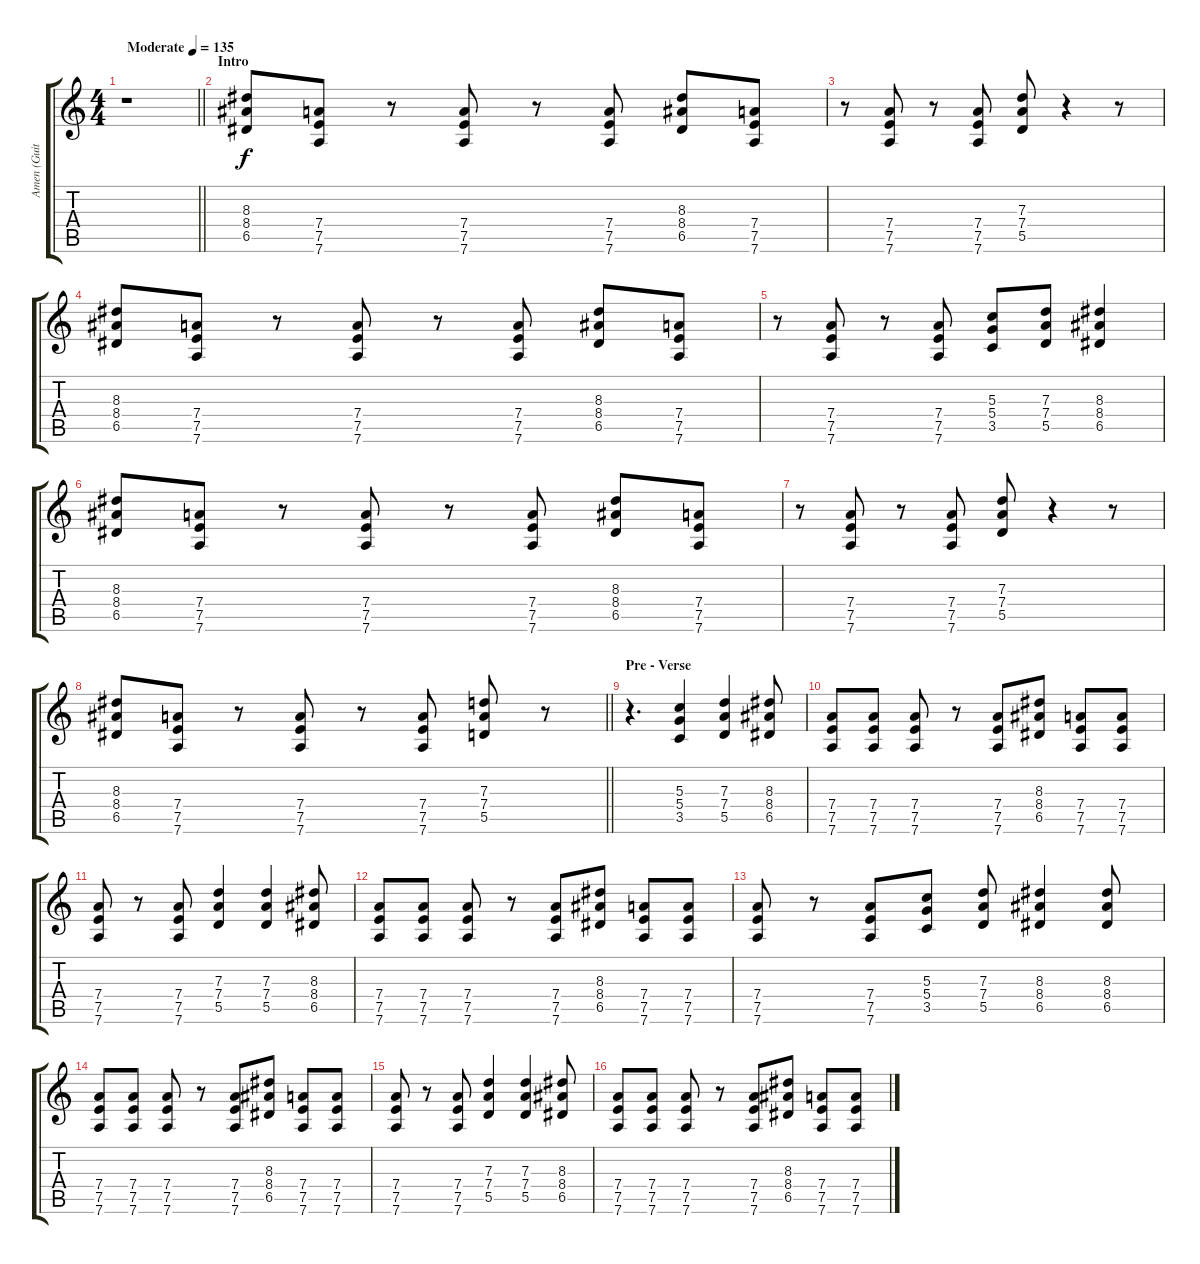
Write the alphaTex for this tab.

\track ("Amen (Guitar)" "Amen (Guit") {instrument distortionguitar}
\staff {score tabs}
\tuning (E4 B3 G3 D3 A2 D2) {hide}
\ts (4 4)
\tempo (135 "Moderate")
\clef g2
\barLineRight lightlight
\ks c
r.1{dy f instrument distortionguitar} |
\section ("" "Intro")
(8.3 8.4 6.5).8 (7.4 7.5 7.6).8 r.8 (7.4 7.5 7.6).8 r.8 (7.4 7.5 7.6).8 (8.3 8.4 6.5).8 (7.4 7.5 7.6).8 |
r.8 (7.4 7.5 7.6).8 r.8 (7.4 7.5 7.6).8 (7.3 7.4 5.5).8 r.4 r.8 |
(8.3 8.4 6.5).8 (7.4 7.5 7.6).8 r.8 (7.4 7.5 7.6).8 r.8 (7.4 7.5 7.6).8 (8.3 8.4 6.5).8 (7.4 7.5 7.6).8 |
r.8 (7.4 7.5 7.6).8 r.8 (7.4 7.5 7.6).8 (5.3 5.4 3.5).8 (7.3 7.4 5.5).8 (8.3 8.4 6.5).4 |
(8.3 8.4 6.5).8 (7.4 7.5 7.6).8 r.8 (7.4 7.5 7.6).8 r.8 (7.4 7.5 7.6).8 (8.3 8.4 6.5).8 (7.4 7.5 7.6).8 |
r.8 (7.4 7.5 7.6).8 r.8 (7.4 7.5 7.6).8 (7.3 7.4 5.5).8 r.4 r.8 |
\barLineRight lightlight
(8.3 8.4 6.5).8 (7.4 7.5 7.6).8 r.8 (7.4 7.5 7.6).8 r.8 (7.4 7.5 7.6).8 (7.3 7.4 5.5).8 r.8 |
\section ("" "Pre - Verse")
r.4{d} (5.3 5.4 3.5).4 (7.3 7.4 5.5).4 (8.3 8.4 6.5).8 |
(7.4 7.5 7.6).8 (7.4 7.5 7.6).8 (7.4 7.5 7.6).8 r.8 (7.4 7.5 7.6).8 (8.3 8.4 6.5).8 (7.4 7.5 7.6).8 (7.4 7.5 7.6).8 |
(7.4 7.5 7.6).8 r.8 (7.4 7.5 7.6).8 (7.3 7.4 5.5).4 (7.3 7.4 5.5).4 (8.3 8.4 6.5).8 |
(7.4 7.5 7.6).8 (7.4 7.5 7.6).8 (7.4 7.5 7.6).8 r.8 (7.4 7.5 7.6).8 (8.3 8.4 6.5).8 (7.4 7.5 7.6).8 (7.4 7.5 7.6).8 |
(7.4 7.5 7.6).8 r.8 (7.4 7.5 7.6).8 (5.3 5.4 3.5).8 (7.3 7.4 5.5).8 (8.3 8.4 6.5).4 (8.3 8.4 6.5).8 |
(7.4 7.5 7.6).8 (7.4 7.5 7.6).8 (7.4 7.5 7.6).8 r.8 (7.4 7.5 7.6).8 (8.3 8.4 6.5).8 (7.4 7.5 7.6).8 (7.4 7.5 7.6).8 |
(7.4 7.5 7.6).8 r.8 (7.4 7.5 7.6).8 (7.3 7.4 5.5).4 (7.3 7.4 5.5).4 (8.3 8.4 6.5).8 |
(7.4 7.5 7.6).8 (7.4 7.5 7.6).8 (7.4 7.5 7.6).8 r.8 (7.4 7.5 7.6).8 (8.3 8.4 6.5).8 (7.4 7.5 7.6).8 (7.4 7.5 7.6).8
